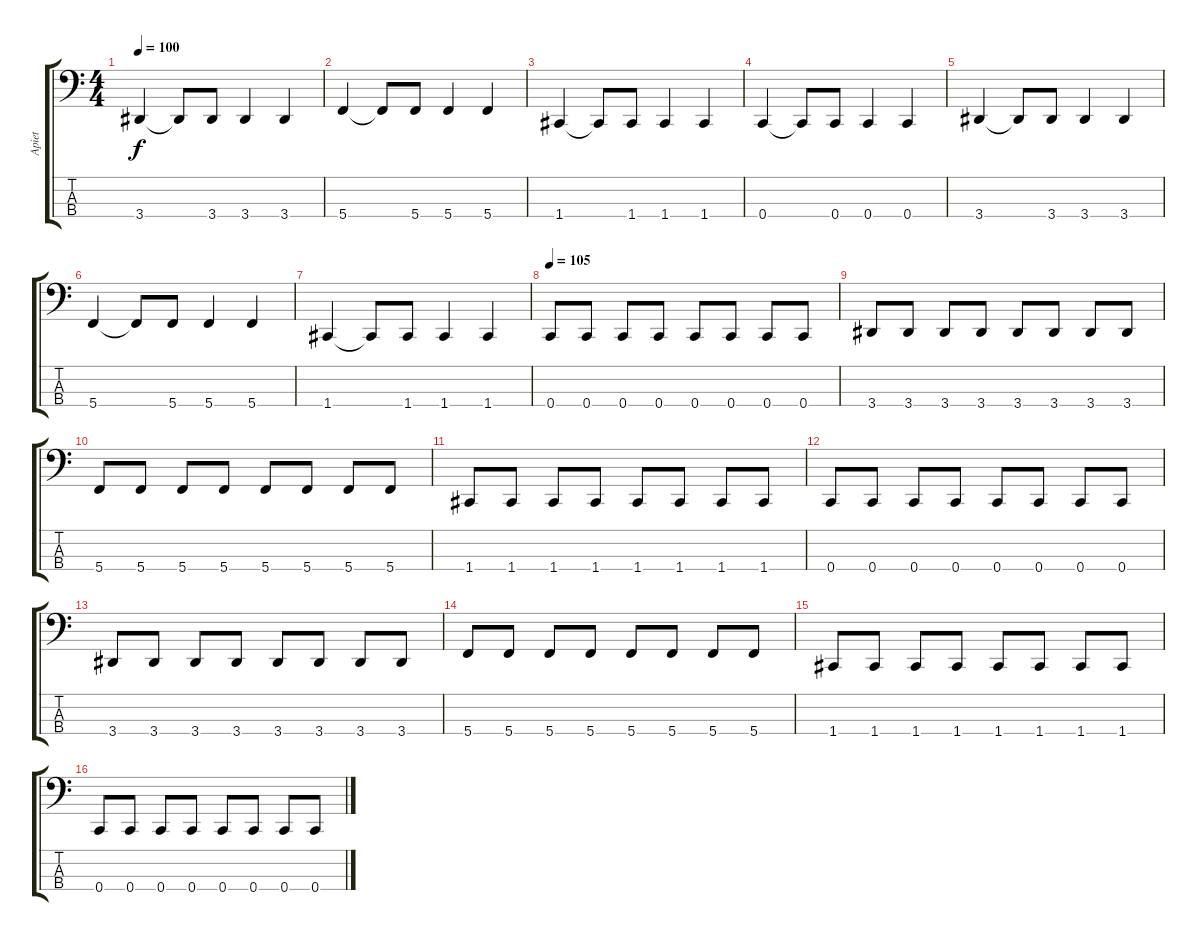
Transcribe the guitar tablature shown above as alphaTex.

\track ("Apiet" "Apiet") {instrument electricbasspick}
\staff {score tabs}
\tuning (F2 C2 G1 C1) {hide}
\ts (4 4)
\tempo 100
\clef f4
\ks c
3.4.4{dy f} 3.4{t}.8 3.4.8 3.4.4 3.4.4 |
5.4.4 5.4{t}.8 5.4.8 5.4.4 5.4.4 |
1.4.4 1.4{t}.8 1.4.8 1.4.4 1.4.4 |
0.4.4 0.4{t}.8 0.4.8 0.4.4 0.4.4 |
3.4.4 3.4{t}.8 3.4.8 3.4.4 3.4.4 |
5.4.4 5.4{t}.8 5.4.8 5.4.4 5.4.4 |
1.4.4 1.4{t}.8 1.4.8 1.4.4 1.4.4 |
\tempo 105
0.4.8 0.4.8 0.4.8 0.4.8 0.4.8 0.4.8 0.4.8 0.4.8 |
3.4.8 3.4.8 3.4.8 3.4.8 3.4.8 3.4.8 3.4.8 3.4.8 |
5.4.8 5.4.8 5.4.8 5.4.8 5.4.8 5.4.8 5.4.8 5.4.8 |
1.4.8 1.4.8 1.4.8 1.4.8 1.4.8 1.4.8 1.4.8 1.4.8 |
0.4.8 0.4.8 0.4.8 0.4.8 0.4.8 0.4.8 0.4.8 0.4.8 |
3.4.8 3.4.8 3.4.8 3.4.8 3.4.8 3.4.8 3.4.8 3.4.8 |
5.4.8 5.4.8 5.4.8 5.4.8 5.4.8 5.4.8 5.4.8 5.4.8 |
1.4.8 1.4.8 1.4.8 1.4.8 1.4.8 1.4.8 1.4.8 1.4.8 |
0.4.8 0.4.8 0.4.8 0.4.8 0.4.8 0.4.8 0.4.8 0.4.8
